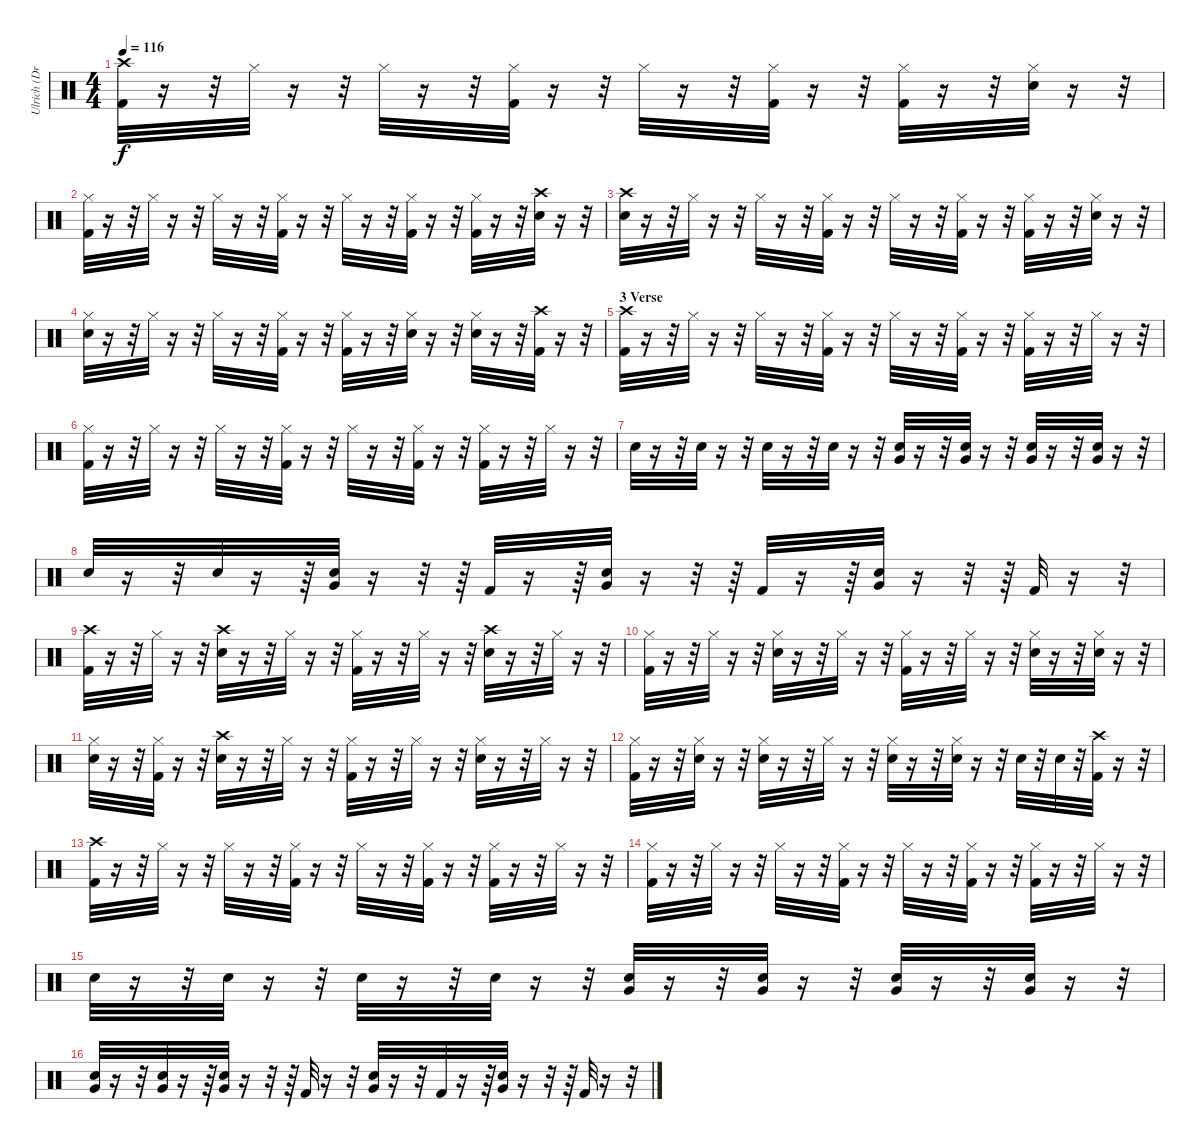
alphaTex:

\track ("Ulrich (Drums)" "Ulrich (Dr") {instrument percussion}
\staff {score}
\articulation defaults
\ts (4 4)
\tempo 116
\clef neutral
\ks c
("Kick (hit) 2" "Crash high (hit)").32{dy f} r.16 r.32 "Hi-Hat (closed)".32 r.16 r.32 "Hi-Hat (closed)".32 r.16 r.32 ("Hi-Hat (closed)" "Kick (hit) 2").32 r.16 r.32 "Hi-Hat (closed)".32 r.16 r.32 ("Hi-Hat (closed)" "Kick (hit) 2").32 r.16 r.32 ("Hi-Hat (closed)" "Kick (hit) 2").32 r.16 r.32 ("Snare (hit) 2" "Hi-Hat (closed)").32 r.16 r.32 |
("Kick (hit) 2" "Hi-Hat (closed)").32 r.16 r.32 "Hi-Hat (closed)".32 r.16 r.32 "Hi-Hat (closed)".32 r.16 r.32 ("Kick (hit) 2" "Hi-Hat (closed)").32 r.16 r.32 "Hi-Hat (closed)".32 r.16 r.32 ("Hi-Hat (closed)" "Kick (hit) 2").32 r.16 r.32 ("Hi-Hat (closed)" "Kick (hit) 2").32 r.16 r.32 ("Crash high (hit)" "Snare (hit) 2").32 r.16 r.32 |
("Snare (hit) 2" "Crash high (hit)").32 r.16 r.32 "Hi-Hat (closed)".32 r.16 r.32 "Hi-Hat (closed)".32 r.16 r.32 ("Kick (hit) 2" "Hi-Hat (closed)").32 r.16 r.32 "Hi-Hat (closed)".32 r.16 r.32 ("Kick (hit) 2" "Hi-Hat (closed)").32 r.16 r.32 ("Kick (hit) 2" "Hi-Hat (closed)").32 r.16 r.32 ("Snare (hit) 2" "Hi-Hat (closed)").32 r.16 r.32 |
("Hi-Hat (closed)" "Snare (hit) 2").32 r.16 r.32 "Hi-Hat (closed)".32 r.16 r.32 "Hi-Hat (closed)".32 r.16 r.32 ("Kick (hit) 2" "Hi-Hat (closed)").32 r.16 r.32 ("Kick (hit) 2" "Hi-Hat (closed)").32 r.16 r.32 ("Snare (hit) 2" "Hi-Hat (closed)").32 r.16 r.32 ("Snare (hit) 2" "Hi-Hat (closed)").32 r.16 r.32 ("Crash high (hit)" "Kick (hit) 2").32 r.16 r.32 |
\section ("" "3 Verse")
("Kick (hit) 2" "Crash high (hit)").32 r.16 r.32 "Hi-Hat (closed)".32 r.16 r.32 "Hi-Hat (closed)".32 r.16 r.32 ("Hi-Hat (closed)" "Kick (hit) 2").32 r.16 r.32 "Hi-Hat (closed)".32 r.16 r.32 ("Hi-Hat (closed)" "Kick (hit) 2").32 r.16 r.32 ("Hi-Hat (closed)" "Kick (hit) 2").32 r.16 r.32 "Hi-Hat (closed)".32 r.16 r.32 |
("Kick (hit) 2" "Hi-Hat (closed)").32 r.16 r.32 "Hi-Hat (closed)".32 r.16 r.32 "Hi-Hat (closed)".32 r.16 r.32 ("Kick (hit) 2" "Hi-Hat (closed)").32 r.16 r.32 "Hi-Hat (closed)".32 r.16 r.32 ("Kick (hit) 2" "Hi-Hat (closed)").32 r.16 r.32 ("Kick (hit) 2" "Hi-Hat (closed)").32 r.16 r.32 "Hi-Hat (closed)".32 r.16 r.32 |
"Snare (hit) 2".32 r.16 r.32 "Snare (hit) 2".32 r.16 r.32 "Snare (hit) 2".32 r.16 r.32 "Snare (hit) 2".32 r.16 r.32 ("Very Low Tom (hit)" "Snare (hit) 2").32 r.16 r.32 ("Very Low Tom (hit)" "Snare (hit) 2").32 r.16 r.32 ("Very Low Tom (hit)" "Snare (hit) 2").32 r.16 r.32 ("Very Low Tom (hit)" "Snare (hit) 2").32 r.16 r.32 |
"Snare (hit) 2".32 r.16 r.32 "Snare (hit) 2".32 r.16 r.64 ("Very Low Tom (hit)" "Snare (hit) 2").32 r.16 r.32 r.64 "Kick (hit) 2".32 r.16 r.64 ("Snare (hit) 2" "Very Low Tom (hit)").32 r.16 r.32 r.64 "Kick (hit) 2".32 r.16 r.64 ("Snare (hit) 2" "Very Low Tom (hit)").32 r.16 r.32 r.64 "Kick (hit) 2".32 r.16 r.32 |
("Crash high (hit)" "Kick (hit) 2").32 r.16 r.32 "Hi-Hat (closed)".32 r.16 r.32 ("Snare (hit) 2" "Crash high (hit)").32 r.16 r.32 "Hi-Hat (closed)".32 r.16 r.32 ("Hi-Hat (closed)" "Kick (hit) 2").32 r.16 r.32 "Hi-Hat (closed)".32 r.16 r.32 ("Crash high (hit)" "Snare (hit) 2").32 r.16 r.32 "Hi-Hat (closed)".32 r.16 r.32 |
("Hi-Hat (closed)" "Kick (hit) 2").32 r.16 r.32 "Hi-Hat (closed)".32 r.16 r.32 ("Snare (hit) 2" "Hi-Hat (closed)").32 r.16 r.32 "Hi-Hat (closed)".32 r.16 r.32 ("Hi-Hat (closed)" "Kick (hit) 2").32 r.16 r.32 "Hi-Hat (closed)".32 r.16 r.32 ("Snare (hit) 2" "Hi-Hat (closed)").32 r.16 r.32 ("Snare (hit) 2" "Hi-Hat (closed)").32 r.16 r.32 |
("Snare (hit) 2" "Hi-Hat (closed)").32 r.16 r.32 ("Kick (hit) 2" "Hi-Hat (closed)").32 r.16 r.32 ("Crash high (hit)" "Snare (hit) 2").32 r.16 r.32 "Hi-Hat (closed)".32 r.16 r.32 ("Kick (hit) 2" "Hi-Hat (closed)").32 r.16 r.32 "Hi-Hat (closed)".32 r.16 r.32 ("Hi-Hat (closed)" "Snare (hit) 2").32 r.16 r.32 "Hi-Hat (closed)".32 r.16 r.32 |
("Hi-Hat (closed)" "Kick (hit) 2").32 r.16 r.32 ("Snare (hit) 2" "Hi-Hat (closed)").32 r.16 r.32 ("Snare (hit) 2" "Hi-Hat (closed)").32 r.16 r.32 "Hi-Hat (closed)".32 r.16 r.32 ("Snare (hit) 2" "Hi-Hat (closed)").32 r.16 r.32 ("Hi-Hat (closed)" "Snare (hit) 2").32 r.16 r.32 "Snare (hit) 2".32 r.32 "Snare (hit) 2".32 r.32 ("Crash high (hit)" "Kick (hit) 2").32 r.16 r.32 |
("Kick (hit) 2" "Crash high (hit)").32 r.16 r.32 "Hi-Hat (closed)".32 r.16 r.32 "Hi-Hat (closed)".32 r.16 r.32 ("Hi-Hat (closed)" "Kick (hit) 2").32 r.16 r.32 "Hi-Hat (closed)".32 r.16 r.32 ("Hi-Hat (closed)" "Kick (hit) 2").32 r.16 r.32 ("Hi-Hat (closed)" "Kick (hit) 2").32 r.16 r.32 "Hi-Hat (closed)".32 r.16 r.32 |
("Kick (hit) 2" "Hi-Hat (closed)").32 r.16 r.32 "Hi-Hat (closed)".32 r.16 r.32 "Hi-Hat (closed)".32 r.16 r.32 ("Kick (hit) 2" "Hi-Hat (closed)").32 r.16 r.32 "Hi-Hat (closed)".32 r.16 r.32 ("Kick (hit) 2" "Hi-Hat (closed)").32 r.16 r.32 ("Kick (hit) 2" "Hi-Hat (closed)").32 r.16 r.32 "Hi-Hat (closed)".32 r.16 r.32 |
"Snare (hit) 2".32 r.16 r.32 "Snare (hit) 2".32 r.16 r.32 "Snare (hit) 2".32 r.16 r.32 "Snare (hit) 2".32 r.16 r.32 ("Very Low Tom (hit)" "Snare (hit) 2").32 r.16 r.32 ("Very Low Tom (hit)" "Snare (hit) 2").32 r.16 r.32 ("Very Low Tom (hit)" "Snare (hit) 2").32 r.16 r.32 ("Very Low Tom (hit)" "Snare (hit) 2").32 r.16 r.32 |
("Very Low Tom (hit)" "Snare (hit) 2").32 r.16 r.32 ("Very Low Tom (hit)" "Snare (hit) 2").32 r.16 r.64 ("Very Low Tom (hit)" "Snare (hit) 2").32 r.16 r.32 r.64 "Kick (hit) 2".32 r.16 r.32 ("Snare (hit) 2" "Very Low Tom (hit)").32 r.16 r.32 "Kick (hit) 2".32 r.16 r.64 ("Snare (hit) 2" "Very Low Tom (hit)").32 r.16 r.32 r.64 "Kick (hit) 2".32 r.16 r.32
